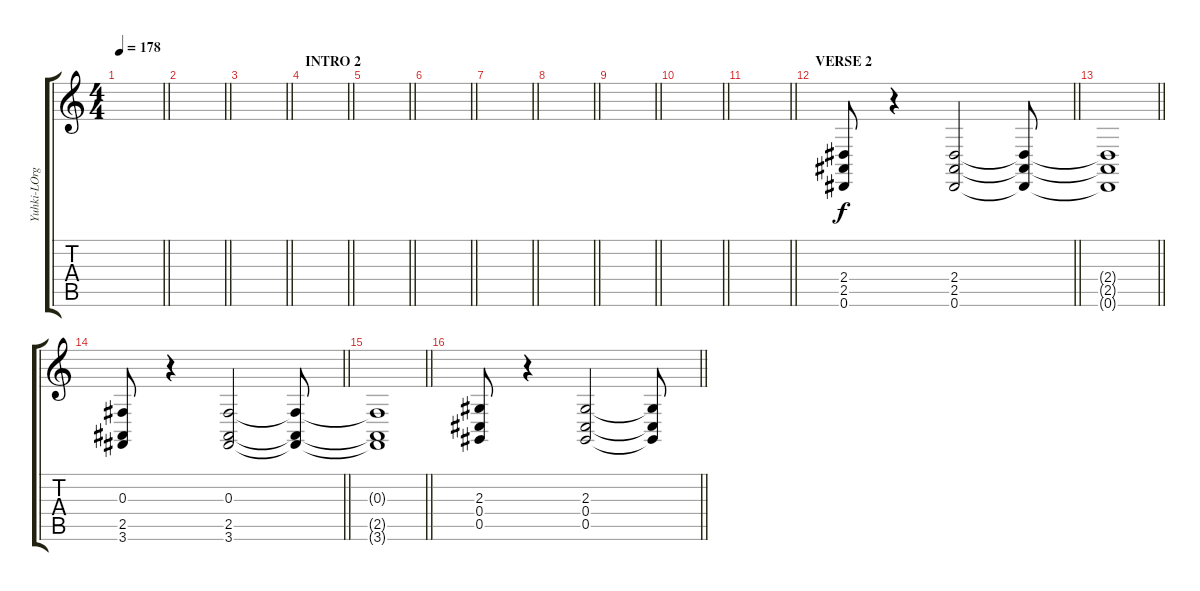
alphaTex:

\track ("Yuhki-LOrgan" "Yuhki-LOrg") {instrument rockorgan}
\staff {score tabs}
\tuning (Eb4 Bb3 Gb3 Db3 Ab2 Eb2) {hide}
\ts (4 4)
\tempo 178
\clef g2
\barLineRight lightlight
\ks c
|
\barLineRight lightlight
|
\barLineRight lightlight
|
\section ("" "INTRO 2")
\barLineRight lightlight
|
\barLineRight lightlight
|
\barLineRight lightlight
|
\barLineRight lightlight
|
\barLineRight lightlight
|
\barLineRight lightlight
|
\barLineRight lightlight
|
\barLineRight lightlight
|
\section ("" "VERSE 2")
\barLineRight lightlight
(2.4 2.5 0.6).8 r.4 (2.4 2.5 0.6).2 (2.4{t} 2.5{t} 0.6{t}).8 |
\barLineRight lightlight
(2.4{t} 2.5{t} 0.6{t}).1 |
\barLineRight lightlight
(0.3 2.5 3.6).8 r.4 (0.3 2.5 3.6).2 (0.3{t} 2.5{t} 3.6{t}).8 |
\barLineRight lightlight
(0.3{t} 2.5{t} 3.6{t}).1 |
\barLineRight lightlight
(2.3 0.4 0.5).8 r.4 (2.3 0.4 0.5).2 (2.3{t} 0.4{t} 0.5{t}).8
